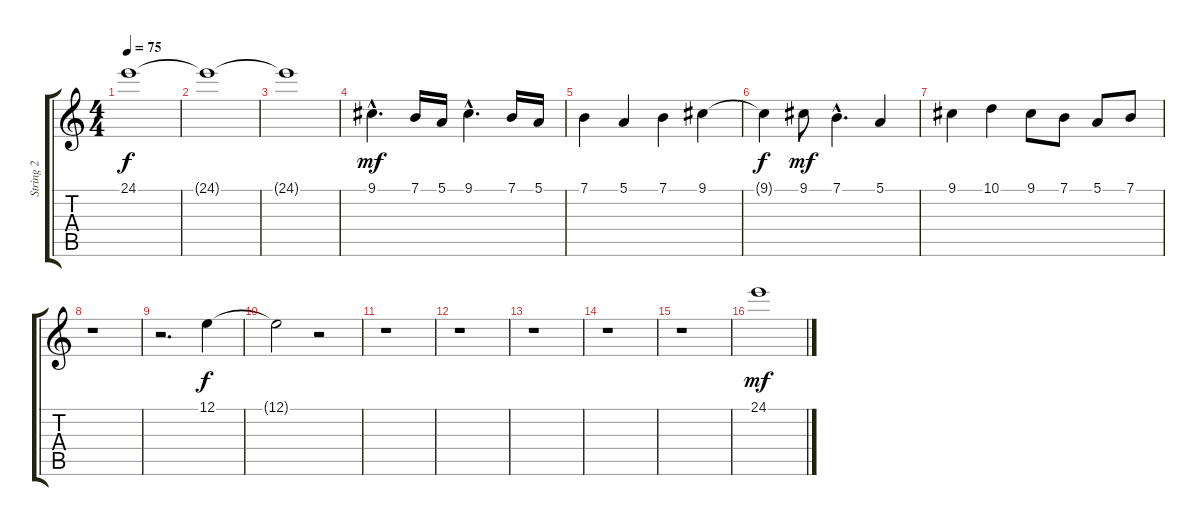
\track ("String 2" "String 2") {instrument stringensemble2}
\staff {score tabs}
\tuning (E4 B3 G3 D3 A2 E2) {hide}
\ts (4 4)
\tempo 75
\clef g2
\ks c
24.1{t}.1{dy f} |
24.1{t}.1 |
24.1{t}.1 |
9.1{hac}.4{d dy mf} 7.1.16 5.1.16 9.1{hac}.4{d} 7.1.16 5.1.16 |
7.1.4 5.1.4 7.1.4 9.1.4 |
9.1{t}.4{dy f} 9.1.8{dy mf} 7.1{hac}.4{d} 5.1.4 |
9.1.4 10.1.4 9.1.8 7.1.8 5.1.8 7.1.8 |
r.1 |
r.2{d} 12.1.4{dy f} |
12.1{t}.2 r.2 |
r.1 |
r.1 |
r.1 |
r.1 |
r.1 |
24.1.1{dy mf}
